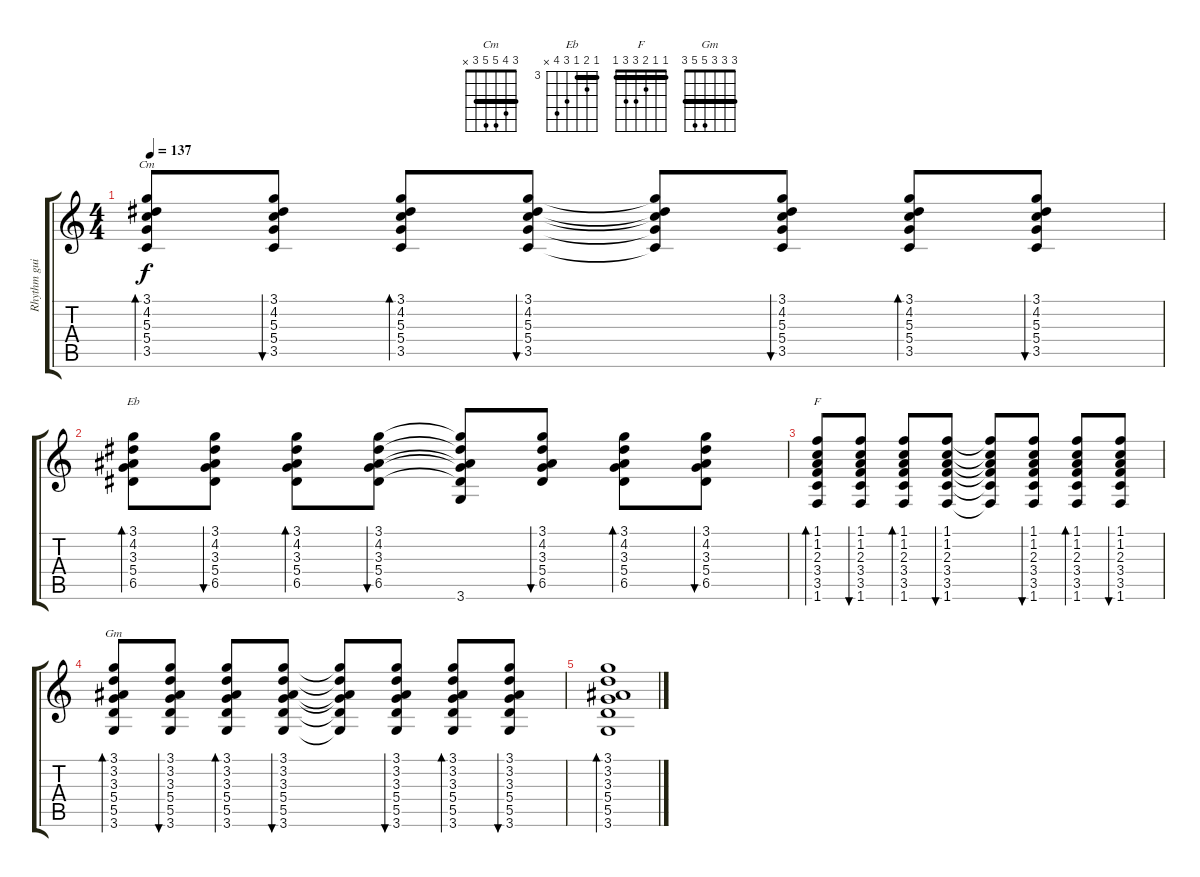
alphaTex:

\track ("Rhythm guitar" "Rhythm gui") {instrument acousticguitarsteel}
\staff {score tabs}
\tuning (E4 B3 G3 D3 A2 E2) {hide}
\chord ("Cm" 3 4 5 5 3 x) {barre 3}
\chord ("Eb" 3 4 3 5 6 x) {firstfret 3 barre 3}
\chord ("F" 1 1 2 3 3 1) {barre 1}
\chord ("Gm" 3 3 3 5 5 3) {barre 3}
\ts (4 4)
\tempo 137
\clef g2
\ks c
(3.1 4.2 5.3 5.4 3.5).8{bd 60 ch "Cm" dy f} (3.1 4.2 5.3 5.4 3.5).8{bu 60} (3.1 4.2 5.3 5.4 3.5).8{bd 60} (3.1 4.2 5.3 5.4 3.5).8{bu 60} (3.1{t} 4.2{t} 5.3{t} 5.4{t} 3.5{t}).8 (3.1 4.2 5.3 5.4 3.5).8{bu 60} (3.1 4.2 5.3 5.4 3.5).8{bd 60} (3.1 4.2 5.3 5.4 3.5).8{bu 60} |
(3.1 4.2 3.3 5.4 6.5).8{bd 60 ch "Eb"} (3.1 4.2 3.3 5.4 6.5).8{bu 60} (3.1 4.2 3.3 5.4 6.5).8{bd 60} (3.1 4.2 3.3 5.4 6.5).8{bu 60} (3.1{t} 4.2{t} 3.3{t} 5.4{t} 6.5{t} 3.6{t}).8 (3.1 4.2 3.3 5.4 6.5).8{bu 60} (3.1 4.2 3.3 5.4 6.5).8{bd 60} (3.1 4.2 3.3 5.4 6.5).8{bu 60} |
(1.1 1.2 2.3 3.4 3.5 1.6).8{bd 60 ch "F"} (1.1 1.2 2.3 3.4 3.5 1.6).8{bu 60} (1.1 1.2 2.3 3.4 3.5 1.6).8{bd 60} (1.1 1.2 2.3 3.4 3.5 1.6).8{bu 60} (1.1{t} 1.2{t} 2.3{t} 3.4{t} 3.5{t} 1.6{t}).8 (1.1 1.2 2.3 3.4 3.5 1.6).8{bu 60} (1.1 1.2 2.3 3.4 3.5 1.6).8{bd 60} (1.1 1.2 2.3 3.4 3.5 1.6).8{bu 60} |
(3.1 3.2 3.3 5.4 5.5 3.6).8{bd 60 ch "Gm"} (3.1 3.2 3.3 5.4 5.5 3.6).8{bu 60} (3.1 3.2 3.3 5.4 5.5 3.6).8{bd 60} (3.1 3.2 3.3 5.4 5.5 3.6).8{bu 60} (3.1{t} 3.2{t} 3.3{t} 5.4{t} 5.5{t} 3.6{t}).8 (3.1 3.2 3.3 5.4 5.5 3.6).8{bu 60} (3.1 3.2 3.3 5.4 5.5 3.6).8{bd 60} (3.1 3.2 3.3 5.4 5.5 3.6).8{bu 60} |
(3.1 3.2 3.3 5.4 5.5 3.6).1{bd 60}
